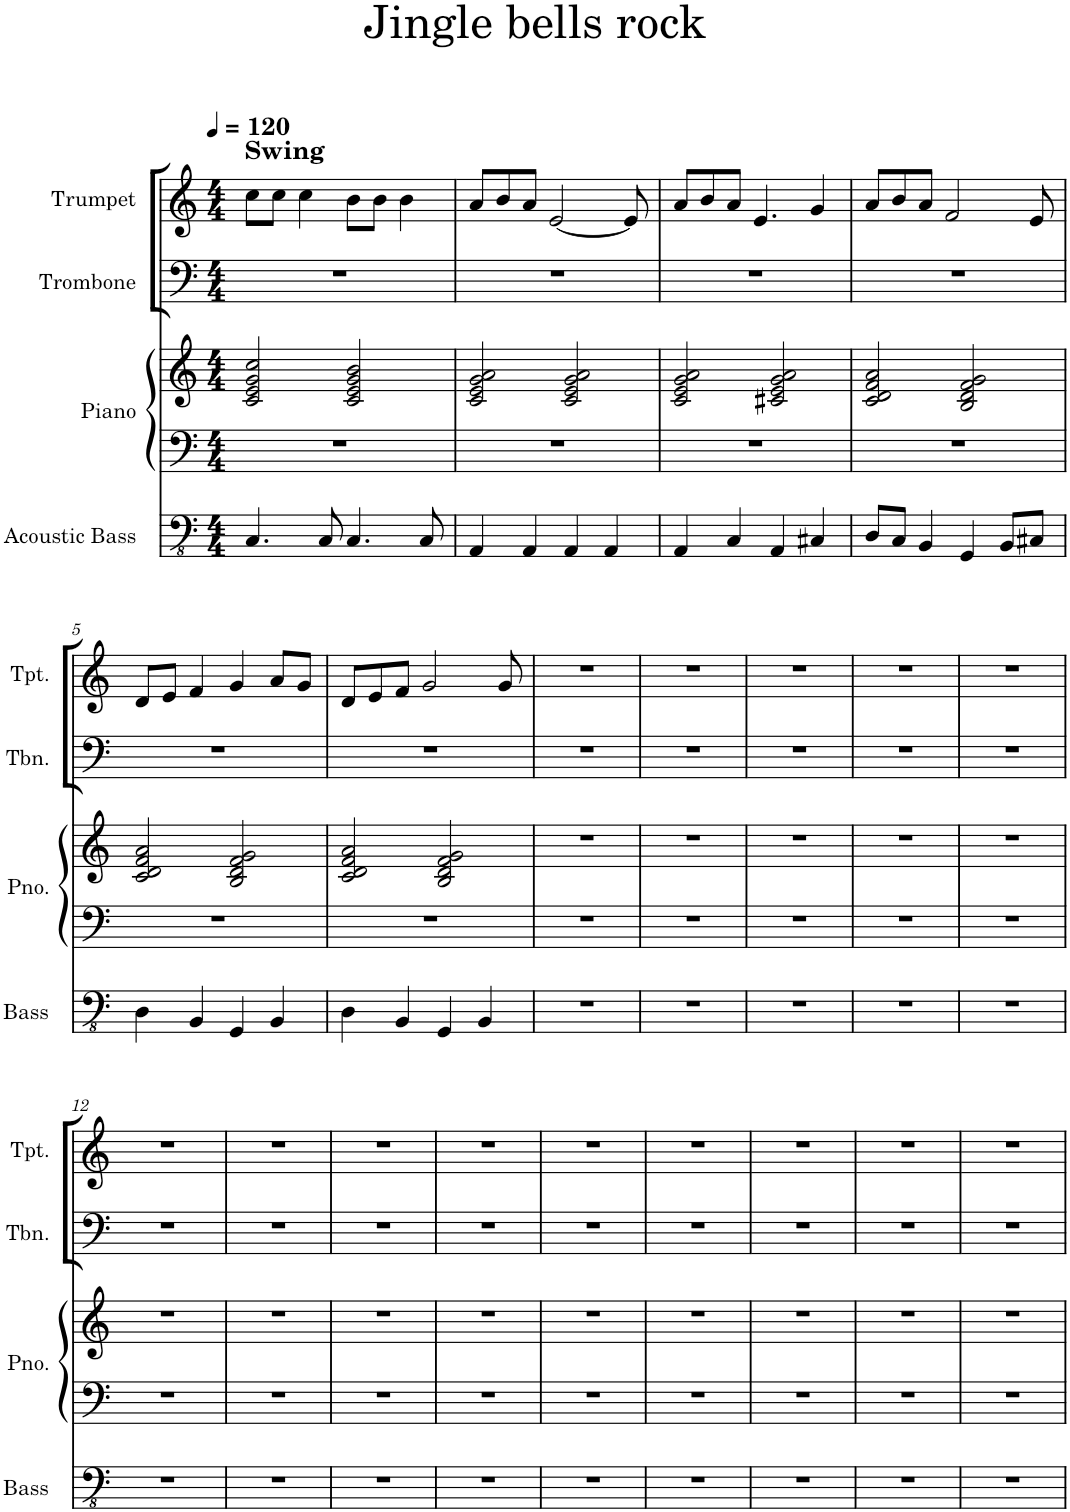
**kern	**kern	**kern	**kern	**kern
*part4	*part3	*part3	*part2	*part1
*staff5	*staff4	*staff3	*staff2	*staff1
*I"Acoustic Bass	*I"Piano	*	*I"Trombone	*I"Trumpet
*I'Bass	*I'Pno.	*	*I'Tbn.	*I'Tpt.
*clefFv4	*clefF4	*clefG2	*clefF4	*clefG2
*	*	*	*	*ITrd1c2
*k[]	*k[]	*k[]	*k[]	*k[]
*M4/4	*M4/4	*M4/4	*M4/4	*M4/4
*MM120	*MM120	*MM120	*MM120	*MM120
=1	=1	=1	=1	=1
!	!	!	!	!LO:TX:a:B:t=Swing
4.CC/	1r	2c/ 2e/ 2g/ 2cc/	1r	8cc\L
.	.	.	.	8cc\J
.	.	.	.	4cc\
8CC/	.	.	.	.
4.CC/	.	2c/ 2e/ 2g/ 2b/	.	8b\L
.	.	.	.	8b\J
.	.	.	.	4b\
8CC/	.	.	.	.
=2	=2	=2	=2	=2
4AAA/	1r	2c/ 2e/ 2g/ 2a/	1r	8a/L
.	.	.	.	8b/
4AAA/	.	.	.	8a/J
.	.	.	.	[2e/
4AAA/	.	2c/ 2e/ 2g/ 2a/	.	.
4AAA/	.	.	.	.
.	.	.	.	8e/]
=3	=3	=3	=3	=3
4AAA/	1r	2c/ 2e/ 2g/ 2a/	1r	8a/L
.	.	.	.	8b/
4CC/	.	.	.	8a/J
.	.	.	.	4.e/
4AAA/	.	2c#X/ 2e/ 2g/ 2a/	.	.
4CC#X/	.	.	.	4g/
=4	=4	=4	=4	=4
8DD/L	1r	2c/ 2d/ 2f/ 2a/	1r	8a/L
8CC/J	.	.	.	8b/
4BBB/	.	.	.	8a/J
.	.	.	.	2f/
4GGG/	.	2B/ 2d/ 2f/ 2g/	.	.
8BBB/L	.	.	.	.
8CC#X/J	.	.	.	8e/
!!LO:LB:g=z
=5	=5	=5	=5	=5
4DD\	1r	2c/ 2d/ 2f/ 2a/	1r	8d/L
.	.	.	.	8e/J
4BBB/	.	.	.	4f/
4GGG/	.	2B/ 2d/ 2f/ 2g/	.	4g/
4BBB/	.	.	.	8a/L
.	.	.	.	8g/J
=6	=6	=6	=6	=6
4DD\	1r	2c/ 2d/ 2f/ 2a/	1r	8d/L
.	.	.	.	8e/
4BBB/	.	.	.	8f/J
.	.	.	.	2g/
4GGG/	.	2B/ 2d/ 2f/ 2g/	.	.
4BBB/	.	.	.	.
.	.	.	.	8g/
=7	=7	=7	=7	=7
1r	1r	1r	1r	1r
=8	=8	=8	=8	=8
1r	1r	1r	1r	1r
=9	=9	=9	=9	=9
1r	1r	1r	1r	1r
=10	=10	=10	=10	=10
1r	1r	1r	1r	1r
=11	=11	=11	=11	=11
1r	1r	1r	1r	1r
!!LO:LB:g=z
=12	=12	=12	=12	=12
1r	1r	1r	1r	1r
=13	=13	=13	=13	=13
1r	1r	1r	1r	1r
=14	=14	=14	=14	=14
1r	1r	1r	1r	1r
=15	=15	=15	=15	=15
1r	1r	1r	1r	1r
=16	=16	=16	=16	=16
1r	1r	1r	1r	1r
=17	=17	=17	=17	=17
1r	1r	1r	1r	1r
=18	=18	=18	=18	=18
1r	1r	1r	1r	1r
=19	=19	=19	=19	=19
1r	1r	1r	1r	1r
=20	=20	=20	=20	=20
1r	1r	1r	1r	1r
=	=	=	=	=
*-	*-	*-	*-	*-
